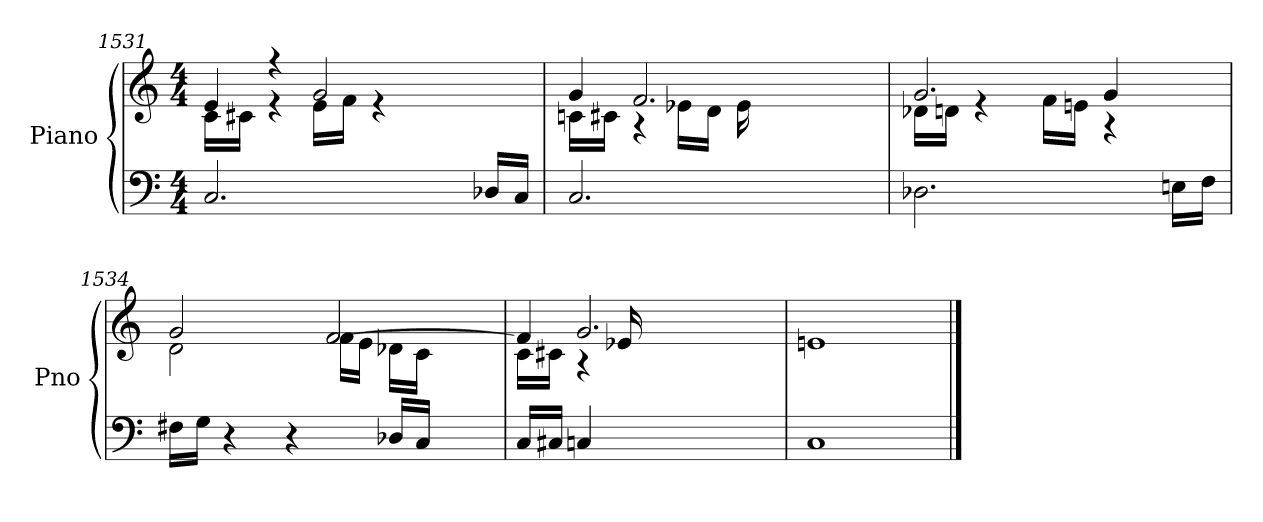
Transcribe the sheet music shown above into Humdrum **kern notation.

**kern	**kern
*part1	*part1
*staff2	*staff1
*I"Piano	*
*I'Pno	*
!!LO:LB:g=z
*clefF4	*clefG2
*k[]	*k[]
*M4/4	*M4/4
=1531	=1531
*	*^
*	*	*^
*	*	*	*^
2.C/	4e/	16c\LL	8ryy	4ryy
.	.	16c#X\JJ	.	.
.	.	4re	4rff	.
.	2g/	.	.	16e\LL
.	.	.	.	16f\JJ
.	.	4re	2ryy	2ryy
.	.	4ryy	.	.
16D-X/LL	8ryy	.	.	.
16C/JJ	.	.	.	.
*	*	*	*v	*v
=1532	=1532	=1532	=1532
2.C/	4g/	16cn\LL	8ryy
.	.	16c#X\JJ	.
.	.	4rA	2.f/
.	16e-X\LL	.	.
.	16d\JJ	.	.
.	2ryy	16e-\	.
.	.	4..ryy	.
8ryy	.	.	.
=1533	=1533	=1533	=1533
2.D-X\	2.g/	16d-X\LL	2ryy
.	.	16dn\JJ	.
.	.	4re	.
.	.	16f\LL	.
.	.	16en\JJ	.
.	.	4rA	4g/
16En\LL	8ryy	8ryy	8ryy
16F\JJ	.	.	.
*	*	*v	*v
!!LO:PB:g=z
=1534	=1534	=1534
16F#X\LL	2g/	2d\
16G\JJ	.	.
4r	.	.
4r	.	.
.	[2f/	16f\LL
.	.	16e\JJ
16D-X/LL	.	16d-X\LL
16C/JJ	.	16c\JJ
4ryy	.	4ryy
=1535	=1535	=1535
*	*	*^
16C/LL	4f/]	16c\LL	8ryy
16C#X/JJ	.	16c#X\JJ	.
4Cn/	.	4rA	2.g/
.	16e-X/	.	.
.	2ryy	.	.
2ryy	.	2ryy	.
.	16ryy	.	.
*	*v	*v	*v
=1536	=1536
1C	1en
==	==
*-	*-
